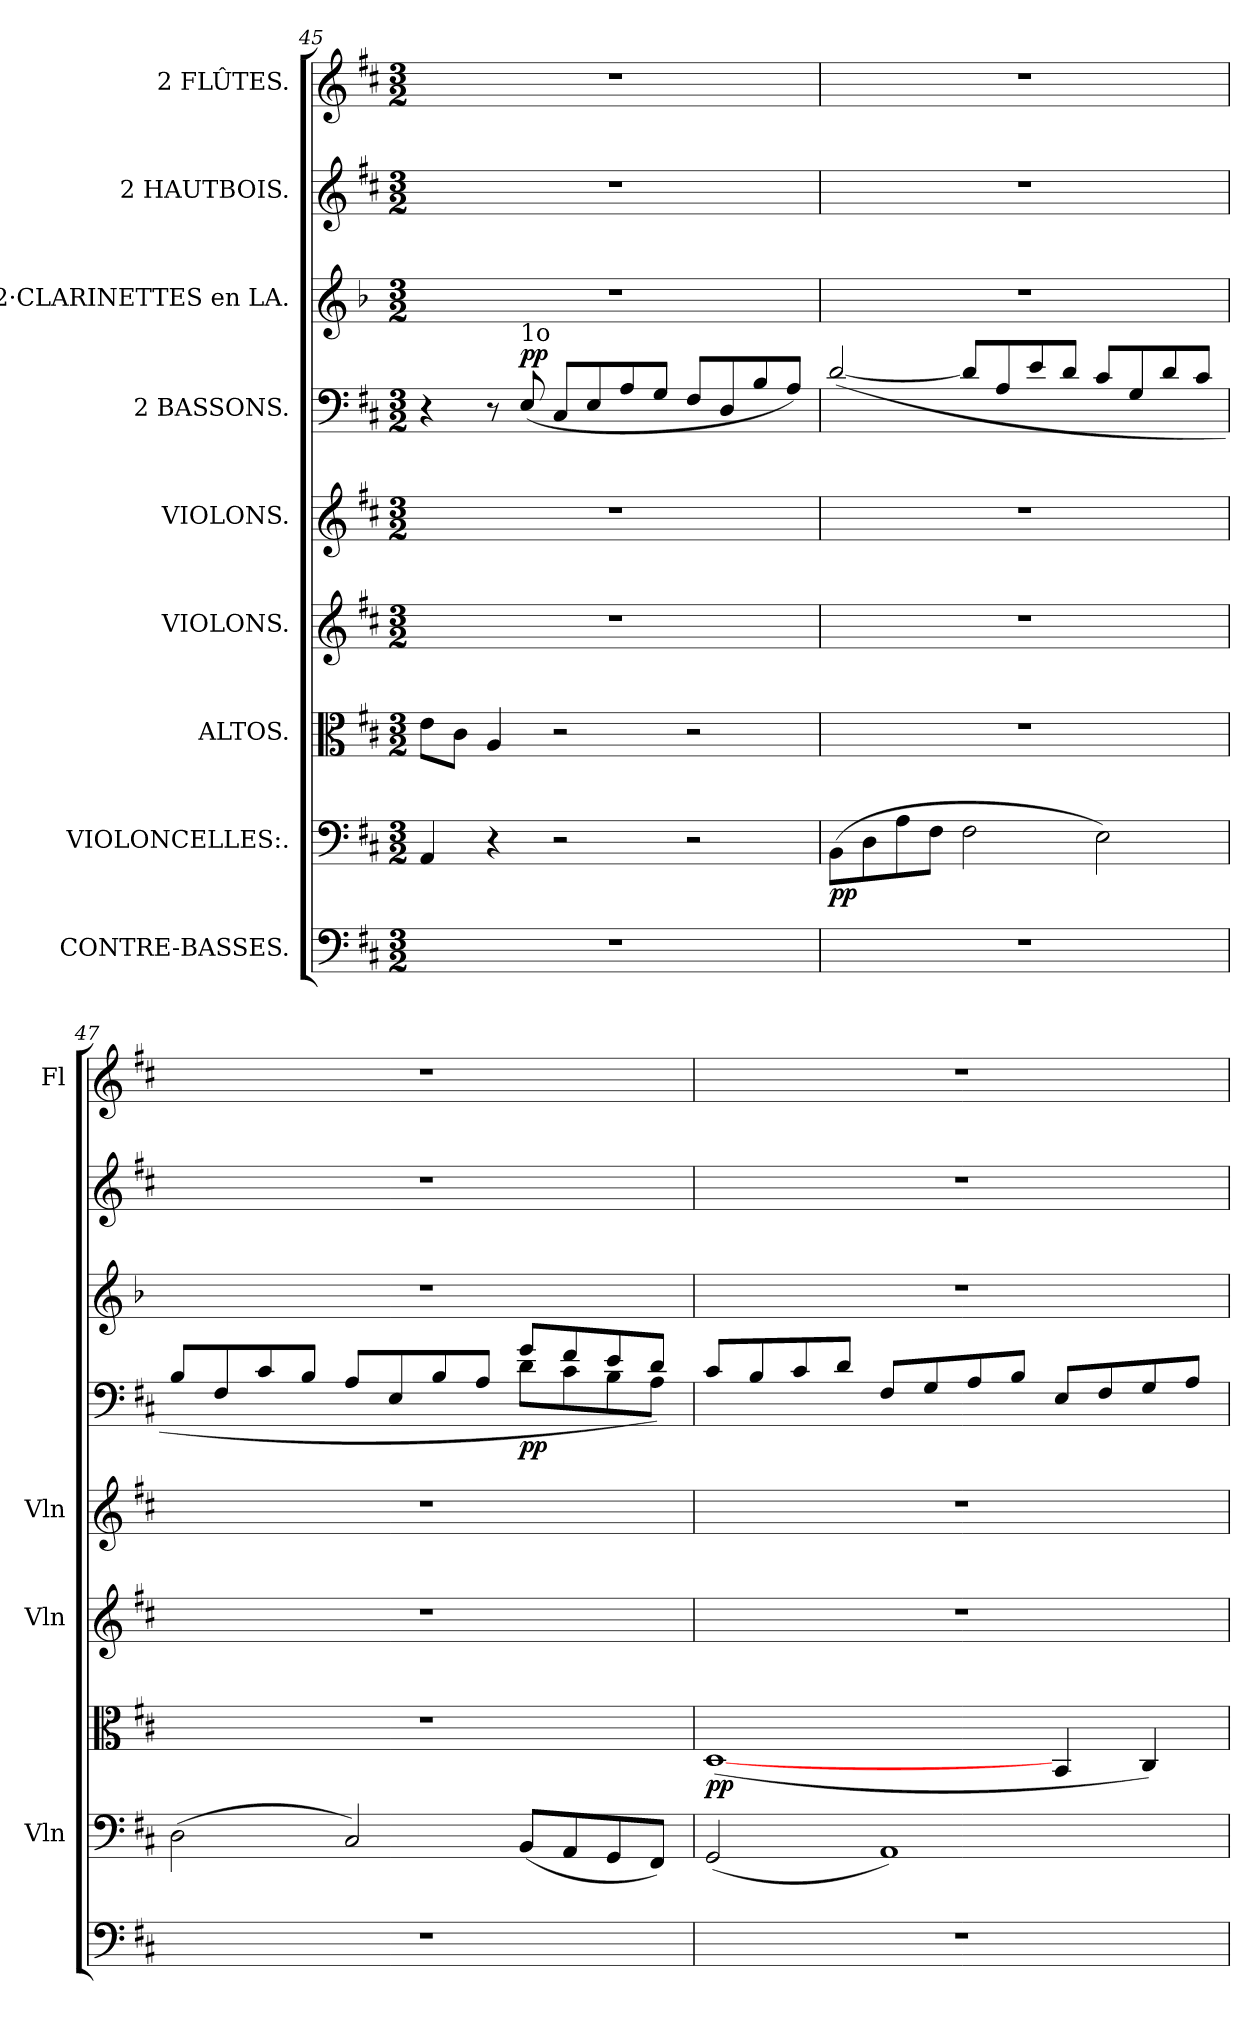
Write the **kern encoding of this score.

**kern	**kern	**dynam	**kern	**dynam	**kern	**kern	**kern	**dynam	**kern	**kern	**kern
*part9	*part8	*part8	*part7	*part7	*part6	*part5	*part4	*part4	*part3	*part2	*part1
*staff9	*staff8	*staff8	*staff7	*staff7	*staff6	*staff5	*staff4	*staff4	*staff3	*staff2	*staff1
*I"CONTRE-BASSES.	*I"VIOLONCELLES:.	*	*I"ALTOS.	*	*I"VIOLONS.	*I"VIOLONS.	*I"2 BASSONS.	*	*I"2·CLARINETTES en LA.	*I"2 HAUTBOIS.	*I"2 FLÛTES.
*	*I'Vln	*	*	*	*I'Vln	*I'Vln	*	*	*	*	*I'Fl
*clefF4	*clefF4	*	*clefC3	*	*clefG2	*clefG2	*clefF4	*	*clefG2	*clefG2	*clefG2
*	*	*	*	*	*	*	*	*	*ITrd2c3	*	*
*k[f#c#]	*k[f#c#]	*	*k[f#c#]	*	*k[f#c#]	*k[f#c#]	*k[f#c#]	*	*k[f#c#]	*k[f#c#]	*k[f#c#]
*D:	*D:	*	*D:	*	*D:	*D:	*D:	*	*D:	*D:	*D:
*M3/2	*M3/2	*	*M3/2	*	*M3/2	*M3/2	*M3/2	*	*M3/2	*M3/2	*M3/2
=45	=45	=45	=45	=45	=45	=45	=45	=45	=45	=45	=45
!LO:N:vis=1	!	!	!	!	!LO:N:vis=1	!LO:N:vis=1	!	!	!LO:N:vis=1	!LO:N:vis=1	!LO:N:vis=1
1.r	4AA/	.	8e\L	.	1.r	1.r	4r	.	1.r	1.r	1.r
.	.	.	8c#\J	.	.	.	.	.	.	.	.
.	4r	.	4A/	.	.	.	8r	.	.	.	.
!	!	!	!	!	!	!	!LO:TX:a:t=1o	!	!	!	!
!	!	!	!	!	!	!	!	!LO:DY:a	!	!	!
.	.	.	.	.	.	.	(8E/	pp	.	.	.
.	2r	.	2r	.	.	.	8C#/L	.	.	.	.
.	.	.	.	.	.	.	8E/	.	.	.	.
.	.	.	.	.	.	.	8A/	.	.	.	.
.	.	.	.	.	.	.	8G/J	.	.	.	.
.	2r	.	2r	.	.	.	8F#/L	.	.	.	.
.	.	.	.	.	.	.	8D/	.	.	.	.
.	.	.	.	.	.	.	8B/	.	.	.	.
.	.	.	.	.	.	.	8A/J)	.	.	.	.
!!LO:PB:g=z
=46	=46	=46	=46	=46	=46	=46	=46	=46	=46	=46	=46
!LO:N:vis=1	!	!LO:DY:b	!LO:N:vis=1	!	!LO:N:vis=1	!LO:N:vis=1	!	!	!LO:N:vis=1	!LO:N:vis=1	!LO:N:vis=1
1.r	(>8BB\L	pp	1.r	.	1.r	1.r	([<2d/	.	1.r	1.r	1.r
.	8D\	.	.	.	.	.	.	.	.	.	.
.	8A\	.	.	.	.	.	.	.	.	.	.
.	8F#\J	.	.	.	.	.	.	.	.	.	.
.	2F#\	.	.	.	.	.	8d/L]	.	.	.	.
.	.	.	.	.	.	.	8A/	.	.	.	.
.	.	.	.	.	.	.	8e/	.	.	.	.
.	.	.	.	.	.	.	8d/J	.	.	.	.
.	2E\)	.	.	.	.	.	8c#/L	.	.	.	.
.	.	.	.	.	.	.	8G/	.	.	.	.
.	.	.	.	.	.	.	8d/	.	.	.	.
.	.	.	.	.	.	.	8c#/J	.	.	.	.
=47	=47	=47	=47	=47	=47	=47	=47	=47	=47	=47	=47
!LO:N:vis=1	!	!	!LO:N:vis=1	!	!LO:N:vis=1	!LO:N:vis=1	!	!	!LO:N:vis=1	!LO:N:vis=1	!LO:N:vis=1
*	*	*	*	*	*	*	*^	*	*	*	*
1.r	(<2D\	.	1.r	.	1.r	1.r	8B/L	1ryy	.	1.r	1.r	1.r
.	.	.	.	.	.	.	8F#/	.	.	.	.	.
.	.	.	.	.	.	.	8c#/	.	.	.	.	.
.	.	.	.	.	.	.	8B/J	.	.	.	.	.
.	2C#/)	.	.	.	.	.	8A/L	.	.	.	.	.
.	.	.	.	.	.	.	8E/	.	.	.	.	.
.	.	.	.	.	.	.	8B/	.	.	.	.	.
.	.	.	.	.	.	.	8A/J	.	.	.	.	.
!	!	!	!	!	!	!	!	!	!LO:DY:b	!	!	!
.	(<8BB/L	.	.	.	.	.	8g/L	8d\L	pp	.	.	.
.	8AA/	.	.	.	.	.	8f#/	8c#\	.	.	.	.
.	8GG/	.	.	.	.	.	8e/	8B\	.	.	.	.
.	8FF#/J)	.	.	.	.	.	8d/J)	8A\J	.	.	.	.
=48	=48	=48	=48	=48	=48	=48	=48	=48	=48	=48	=48	=48
!	!	!	!	!	!	!	!LO:TX:a:t=1o	!	!	!	!	!
!LO:N:vis=1	!	!	!	!LO:DY:b	!LO:N:vis=1	!LO:N:vis=1	!	!	!	!LO:N:vis=1	!LO:N:vis=1	!LO:N:vis=1
*	*	*	*	*	*	*	*v	*v	*	*	*	*
1.r	(<2GG/	.	(<[1D	pp	1.r	1.r	8c#/L	.	1.r	1.r	1.r
.	.	.	.	.	.	.	8B/	.	.	.	.
.	.	.	.	.	.	.	8c#/	.	.	.	.
.	.	.	.	.	.	.	8d/J	.	.	.	.
.	1AA)	.	.	.	.	.	8F#/L	.	.	.	.
.	.	.	.	.	.	.	8G/	.	.	.	.
.	.	.	.	.	.	.	8A/	.	.	.	.
.	.	.	.	.	.	.	8B/J	.	.	.	.
.	.	.	4BB/	.	.	.	8E/L	.	.	.	.
.	.	.	.	.	.	.	8F#/	.	.	.	.
.	.	.	4C#/)	.	.	.	8G/	.	.	.	.
.	.	.	.	.	.	.	8A/J	.	.	.	.
=	=	=	=	=	=	=	=	=	=	=	=
*-	*-	*-	*-	*-	*-	*-	*-	*-	*-	*-	*-
